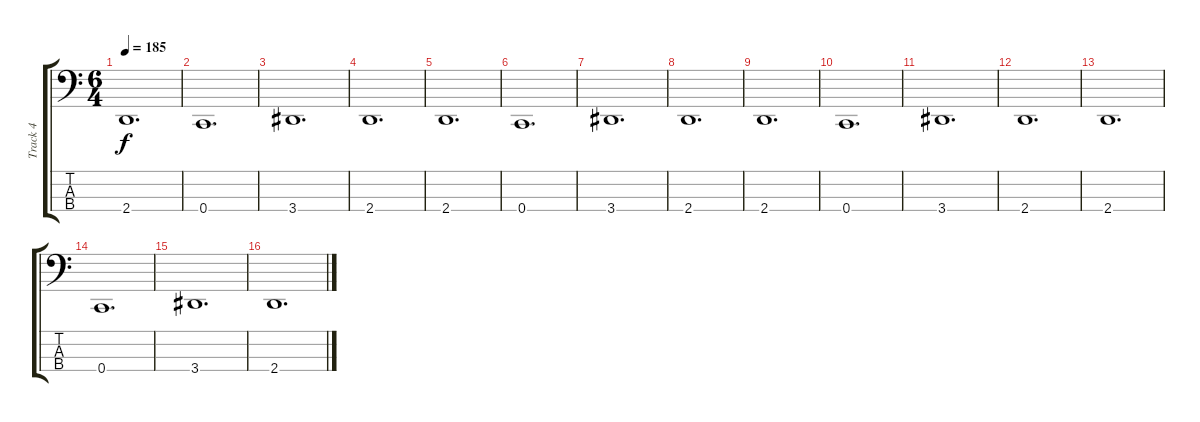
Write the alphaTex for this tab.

\track ("Track 4" "Track 4") {instrument electricbassfinger}
\staff {score tabs}
\tuning (Eb2 Bb1 F1 C1) {hide}
\ts (6 4)
\tempo 185
\clef f4
\ks c
2.4.1{d dy f} |
0.4.1{d} |
3.4.1{d} |
2.4.1{d} |
2.4.1{d} |
0.4.1{d} |
3.4.1{d} |
2.4.1{d} |
2.4.1{d} |
0.4.1{d} |
3.4.1{d} |
2.4.1{d} |
2.4.1{d} |
0.4.1{d} |
3.4.1{d} |
2.4.1{d}
